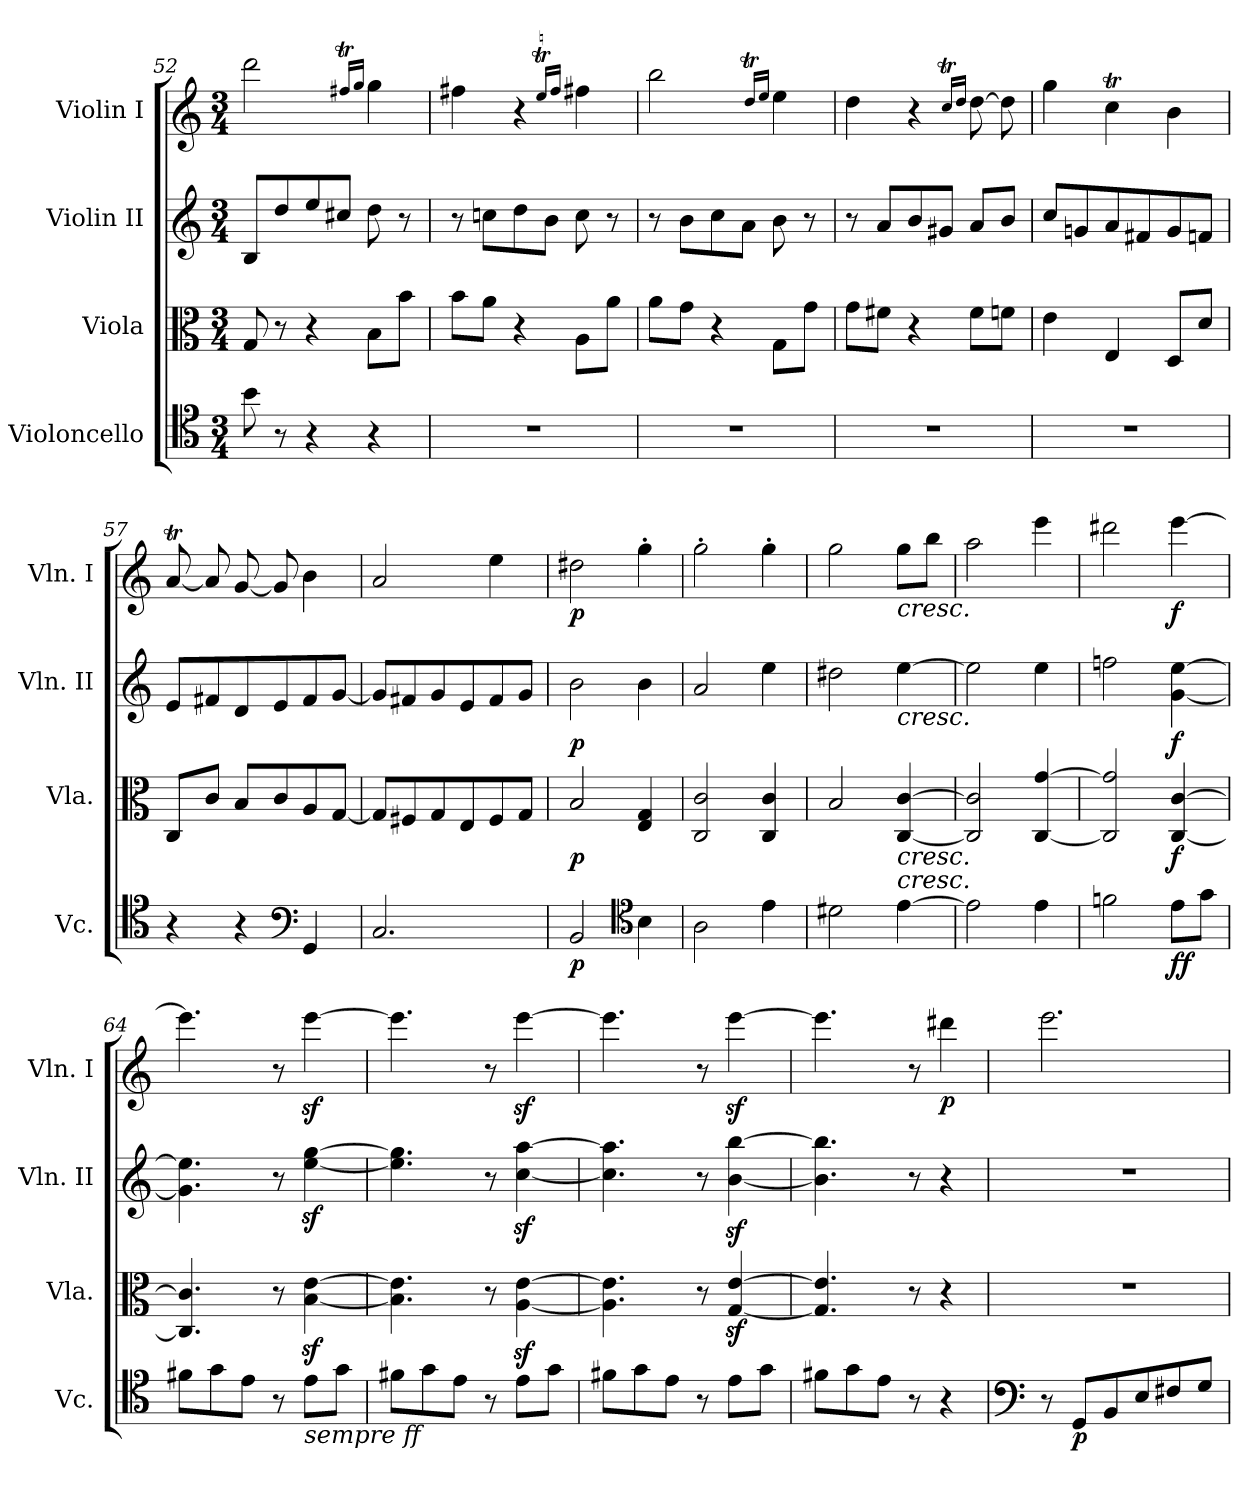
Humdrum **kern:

**kern	**dynam	**kern	**dynam	**kern	**dynam	**kern	**dynam
*part4	*part4	*part3	*part3	*part2	*part2	*part1	*part1
*staff4	*staff4	*staff3	*staff3	*staff2	*staff2	*staff1	*staff1
*I"Violoncello	*	*I"Viola	*	*I"Violin II	*	*I"Violin I	*
*I'Vc.	*	*I'Vla.	*	*I'Vln. II	*	*I'Vln. I	*
*clefC4	*	*clefC3	*	*clefG2	*	*clefG2	*
*k[]	*	*k[]	*	*k[]	*	*k[]	*
*M3/4	*	*M3/4	*	*M3/4	*	*M3/4	*
=52	=52	=52	=52	=52	=52	=52	=52
8b\	.	8G/	.	8B/L	.	2ddd\	.
8r	.	8r	.	8dd/	.	.	.
4r	.	4r	.	8ee/	.	.	.
.	.	.	.	8cc#X/J	.	.	.
.	.	.	.	.	.	16qff#Xt/LL	.
.	.	.	.	.	.	16qgg/JJ	.
4r	.	8B\L	.	8dd\	.	4gg\	.
.	.	8b\J	.	8r	.	.	.
=53	=53	=53	=53	=53	=53	=53	=53
2.r	.	8b\L	.	8r	.	4ff#X\	.
.	.	8a\J	.	8ccn\L	.	.	.
.	.	4r	.	8dd\	.	4r	.
.	.	.	.	8b\J	.	.	.
.	.	.	.	.	.	16qeet/LL	.
.	.	.	.	.	.	16qff#/JJ	.
.	.	8A\L	.	8cc\	.	4ff#\	.
.	.	8a\J	.	8r	.	.	.
!!LO:PB:g=z
=54	=54	=54	=54	=54	=54	=54	=54
2.r	.	8a\L	.	8r	.	2bb\	.
.	.	8g\J	.	8b\L	.	.	.
.	.	4r	.	8cc\	.	.	.
.	.	.	.	8a\J	.	.	.
.	.	.	.	.	.	16qddT/LL	.
.	.	.	.	.	.	16qee/JJ	.
.	.	8G\L	.	8b\	.	4ee\	.
.	.	8g\J	.	8r	.	.	.
=55	=55	=55	=55	=55	=55	=55	=55
2.r	.	8g\L	.	8r	.	4dd\	.
.	.	8f#X\J	.	8a/L	.	.	.
.	.	4r	.	8b/	.	4r	.
.	.	.	.	8g#X/J	.	.	.
.	.	.	.	.	.	16qccT/LL	.
.	.	.	.	.	.	16qdd/JJ	.
.	.	8f#\L	.	8a/L	.	[8dd\	.
.	.	8fn\J	.	8b/J	.	8dd\]	.
=56	=56	=56	=56	=56	=56	=56	=56
2.r	.	4e\	.	8cc/L	.	4gg\	.
.	.	.	.	8gn/	.	.	.
.	.	4E/	.	8a/	.	4ccT\	.
.	.	.	.	8f#X/	.	.	.
.	.	8D/L	.	8g/	.	4b\	.
.	.	8d/J	.	8fn/J	.	.	.
=57	=57	=57	=57	=57	=57	=57	=57
4r	.	8C/L	.	8e/L	.	[8aT/	.
.	.	8c/J	.	8f#X/	.	8a/]	.
4r	.	8B/L	.	8d/	.	[8g/	.
.	.	8c/	.	8e/	.	8g/]	.
*clefF4	*	*	*	*	*	*	*
4GG/	.	8A/	.	8f#/	.	4b\	.
.	.	[8G/J	.	[8g/J	.	.	.
=58	=58	=58	=58	=58	=58	=58	=58
2.C/	.	8G/L]	.	8g/L]	.	2a/	.
.	.	8F#X/	.	8f#X/	.	.	.
.	.	8G/	.	8g/	.	.	.
.	.	8E/	.	8e/	.	.	.
.	.	8F#/	.	8f#/	.	4ee\	.
.	.	8G/J	.	8g/J	.	.	.
=59	=59	=59	=59	=59	=59	=59	=59
!	!LO:DY:b	!	!LO:DY:b	!	!LO:DY:b	!	!LO:DY:b
2BB/	p	2B/	p	2b\	p	2dd#X\	p
*clefC4	*	*	*	*	*	*	*
4B\	.	4E/ 4G/	.	4b\	.	4gg'\	.
!!LO:LB:g=z
=60	=60	=60	=60	=60	=60	=60	=60
2A\	.	2C/ 2c/	.	2a/	.	2gg'\	.
4e\	.	4C/ 4c/	.	4ee\	.	4gg'\	.
=61	=61	=61	=61	=61	=61	=61	=61
2d#X\	.	2B/	.	2dd#X\	.	2gg\	.
!	!	!	!	!	!	!LO:TX:b:i:t=cresc.	!
!	!	!	!	!LO:TX:b:i:t=cresc.	!	!	!
!	!	!LO:TX:b:i:t=cresc.	!	!	!	!	!
!LO:TX:a:i:t=cresc.	!	!	!	!	!	!	!
[4e\	.	[4C/ [4c/	.	[4ee\	.	8gg\L	.
.	.	.	.	.	.	8bb\J	.
=62	=62	=62	=62	=62	=62	=62	=62
2e\]	.	2C/] 2c/]	.	2ee\]	.	2aa\	.
4e\	.	[4C/ [4g/	.	4ee\	.	4eee\	.
=63	=63	=63	=63	=63	=63	=63	=63
2fn\	.	2C/] 2g/]	.	2ffn\	.	2ddd#X\	.
!	!LO:DY:b	!	!LO:DY:b	!	!LO:DY:b	!	!LO:DY:b
8e\L	ff	[4C/ [4c/	f	[4g\ [4ee\	f	[4eee\	f
8g\J	.	.	.	.	.	.	.
=64	=64	=64	=64	=64	=64	=64	=64
8f#X\L	.	4.C/] 4.c/]	.	4.g\] 4.ee\]	.	4.eee\]	.
8g\	.	.	.	.	.	.	.
8e\J	.	.	.	.	.	.	.
8r	.	8r	.	8r	.	8r	.
!LO:TX:b:i:t=sempre ff	!	!	!	!	!	!	!
8e\L	.	[4B\z< [4e\z<	.	[4ee\z< [4gg\z<	.	[4eeez<\	.
8g\J	.	.	.	.	.	.	.
=65	=65	=65	=65	=65	=65	=65	=65
8f#X\L	.	4.B\] 4.e\]	.	4.ee\] 4.gg\]	.	4.eee\]	.
8g\	.	.	.	.	.	.	.
8e\J	.	.	.	.	.	.	.
8r	.	8r	.	8r	.	8r	.
8e\L	.	[4A\z< [4e\z<	.	[4cc\z< [4aa\z<	.	[4eeez<\	.
8g\J	.	.	.	.	.	.	.
=66	=66	=66	=66	=66	=66	=66	=66
8f#X\L	.	4.A\] 4.e\]	.	4.cc\] 4.aa\]	.	4.eee\]	.
8g\	.	.	.	.	.	.	.
8e\J	.	.	.	.	.	.	.
8r	.	8r	.	8r	.	8r	.
8e\L	.	[4G/z< [4e/z<	.	[4b\z< [4bb\z<	.	[4eeez<\	.
8g\J	.	.	.	.	.	.	.
!!LO:LB:g=z
=67	=67	=67	=67	=67	=67	=67	=67
8f#X\L	.	4.G/] 4.e/]	.	4.b\] 4.bb\]	.	4.eee\]	.
8g\	.	.	.	.	.	.	.
8e\J	.	.	.	.	.	.	.
8r	.	8r	.	8r	.	8r	.
!	!	!	!	!	!	!	!LO:DY:b
4r	.	4r	.	4r	.	4ddd#X\	p
=68	=68	=68	=68	=68	=68	=68	=68
*clefF4	*	*	*	*	*	*	*
8r	.	2.r	.	2.r	.	2.eee\	.
!	!LO:DY:b	!	!	!	!	!	!
8GG/L	p	.	.	.	.	.	.
8BB/	.	.	.	.	.	.	.
8E/	.	.	.	.	.	.	.
8F#X/	.	.	.	.	.	.	.
8G/J	.	.	.	.	.	.	.
=	=	=	=	=	=	=	=
*-	*-	*-	*-	*-	*-	*-	*-
